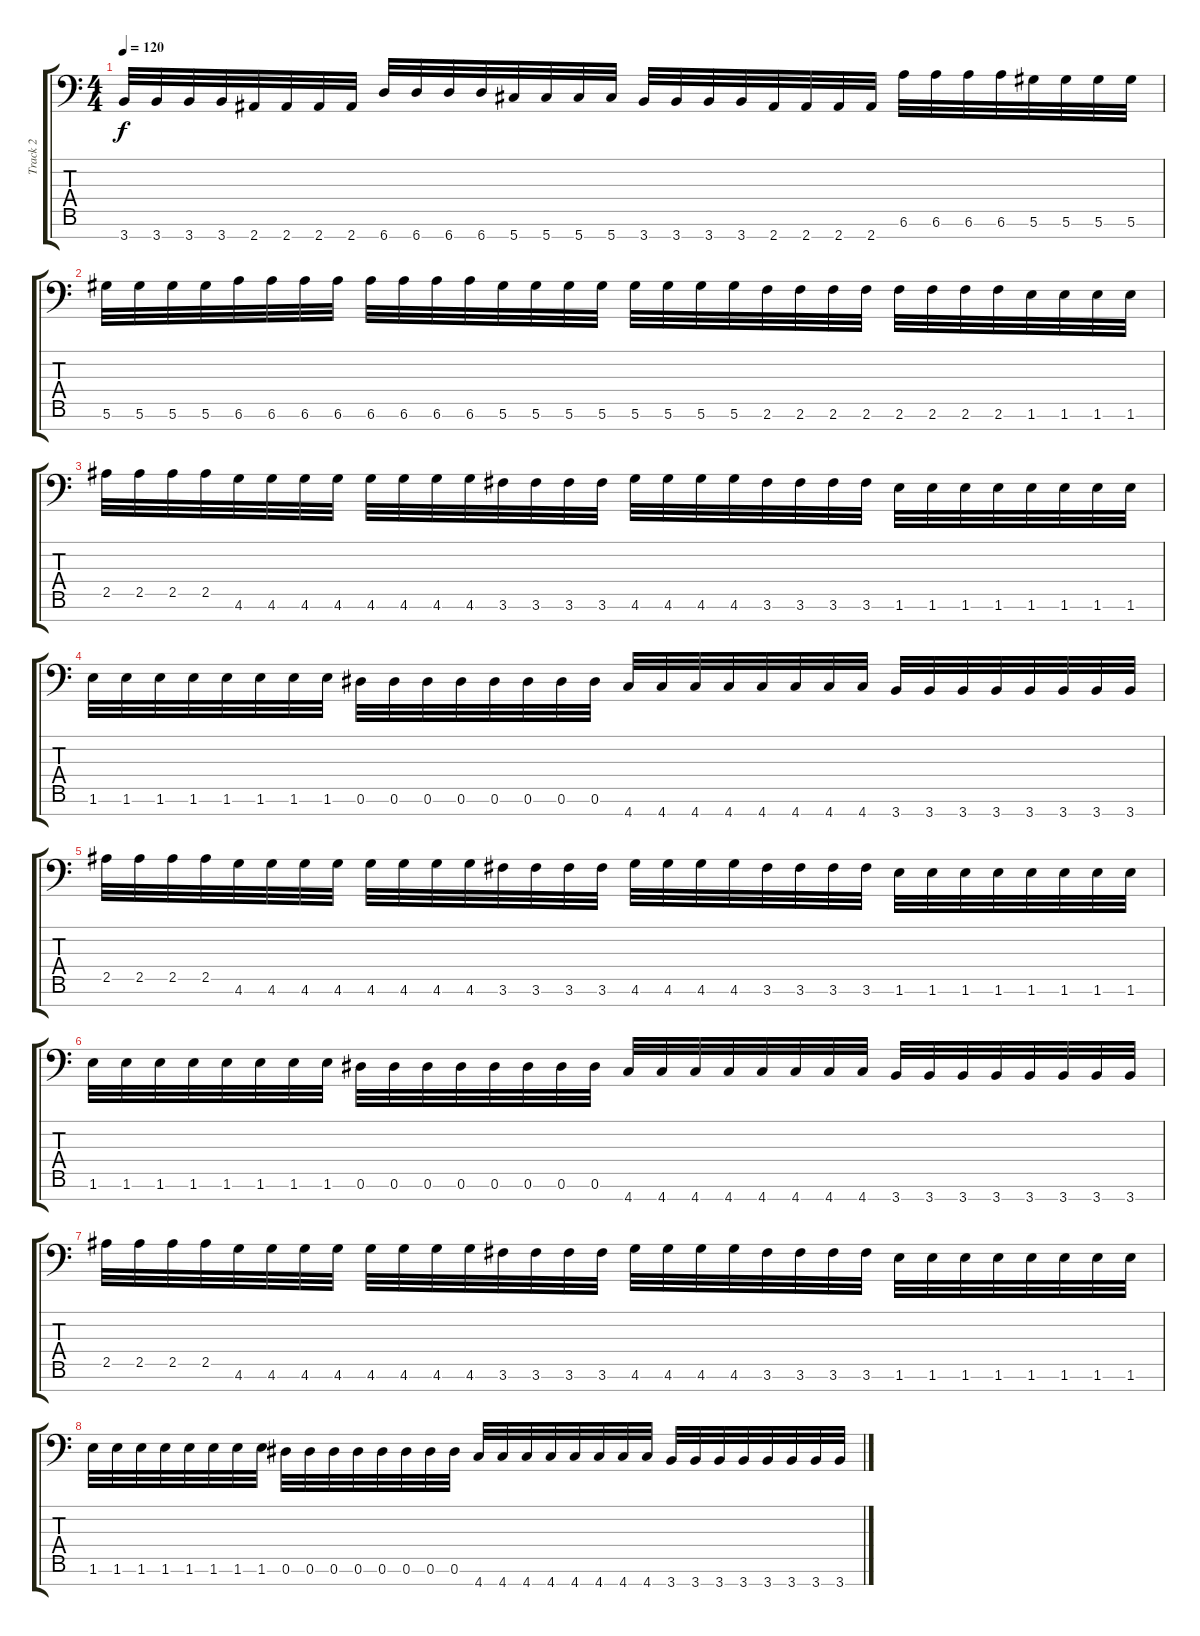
\track ("Track 2" "Track 2") {instrument distortionguitar}
\staff {score tabs}
\tuning (Eb4 Bb3 F3 Db3 Ab2 Eb2 Ab1) {hide}
\ts (4 4)
\tempo 120
\clef f4
\ks c
3.7.32{dy f} 3.7.32 3.7.32 3.7.32 2.7.32 2.7.32 2.7.32 2.7.32 6.7.32 6.7.32 6.7.32 6.7.32 5.7.32 5.7.32 5.7.32 5.7.32 3.7.32 3.7.32 3.7.32 3.7.32 2.7.32 2.7.32 2.7.32 2.7.32 6.6.32 6.6.32 6.6.32 6.6.32 5.6.32 5.6.32 5.6.32 5.6.32 |
5.6.32 5.6.32 5.6.32 5.6.32 6.6.32 6.6.32 6.6.32 6.6.32 6.6.32 6.6.32 6.6.32 6.6.32 5.6.32 5.6.32 5.6.32 5.6.32 5.6.32 5.6.32 5.6.32 5.6.32 2.6.32 2.6.32 2.6.32 2.6.32 2.6.32 2.6.32 2.6.32 2.6.32 1.6.32 1.6.32 1.6.32 1.6.32 |
2.5.32 2.5.32 2.5.32 2.5.32 4.6.32 4.6.32 4.6.32 4.6.32 4.6.32 4.6.32 4.6.32 4.6.32 3.6.32 3.6.32 3.6.32 3.6.32 4.6.32 4.6.32 4.6.32 4.6.32 3.6.32 3.6.32 3.6.32 3.6.32 1.6.32 1.6.32 1.6.32 1.6.32 1.6.32 1.6.32 1.6.32 1.6.32 |
1.6.32 1.6.32 1.6.32 1.6.32 1.6.32 1.6.32 1.6.32 1.6.32 0.6.32 0.6.32 0.6.32 0.6.32 0.6.32 0.6.32 0.6.32 0.6.32 4.7.32 4.7.32 4.7.32 4.7.32 4.7.32 4.7.32 4.7.32 4.7.32 3.7.32 3.7.32 3.7.32 3.7.32 3.7.32 3.7.32 3.7.32 3.7.32 |
2.5.32 2.5.32 2.5.32 2.5.32 4.6.32 4.6.32 4.6.32 4.6.32 4.6.32 4.6.32 4.6.32 4.6.32 3.6.32 3.6.32 3.6.32 3.6.32 4.6.32 4.6.32 4.6.32 4.6.32 3.6.32 3.6.32 3.6.32 3.6.32 1.6.32 1.6.32 1.6.32 1.6.32 1.6.32 1.6.32 1.6.32 1.6.32 |
1.6.32 1.6.32 1.6.32 1.6.32 1.6.32 1.6.32 1.6.32 1.6.32 0.6.32 0.6.32 0.6.32 0.6.32 0.6.32 0.6.32 0.6.32 0.6.32 4.7.32 4.7.32 4.7.32 4.7.32 4.7.32 4.7.32 4.7.32 4.7.32 3.7.32 3.7.32 3.7.32 3.7.32 3.7.32 3.7.32 3.7.32 3.7.32 |
2.5.32 2.5.32 2.5.32 2.5.32 4.6.32 4.6.32 4.6.32 4.6.32 4.6.32 4.6.32 4.6.32 4.6.32 3.6.32 3.6.32 3.6.32 3.6.32 4.6.32 4.6.32 4.6.32 4.6.32 3.6.32 3.6.32 3.6.32 3.6.32 1.6.32 1.6.32 1.6.32 1.6.32 1.6.32 1.6.32 1.6.32 1.6.32 |
1.6.32 1.6.32 1.6.32 1.6.32 1.6.32 1.6.32 1.6.32 1.6.32 0.6.32 0.6.32 0.6.32 0.6.32 0.6.32 0.6.32 0.6.32 0.6.32 4.7.32 4.7.32 4.7.32 4.7.32 4.7.32 4.7.32 4.7.32 4.7.32 3.7.32 3.7.32 3.7.32 3.7.32 3.7.32 3.7.32 3.7.32 3.7.32
